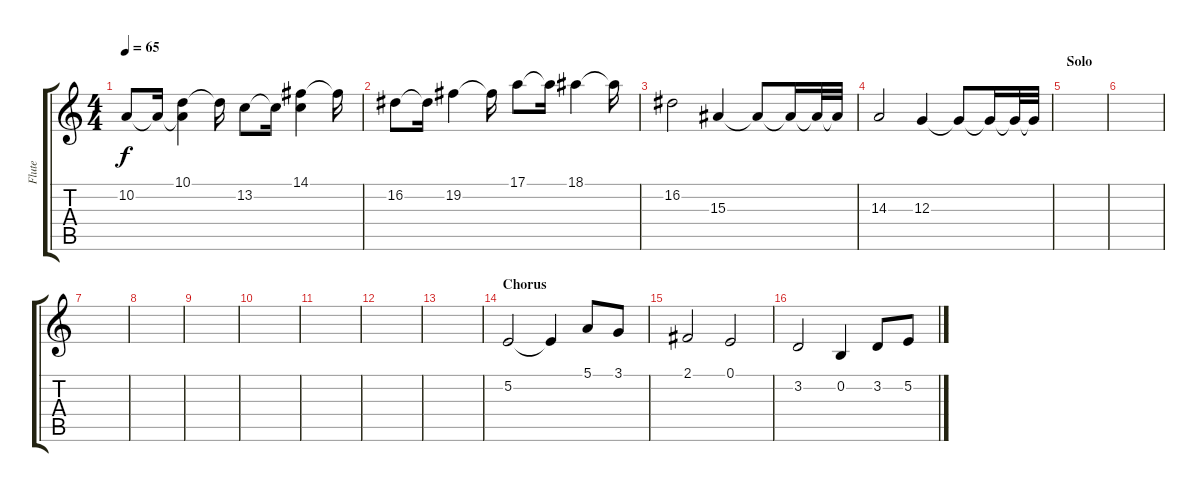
\track ("Flute" "Flute") {instrument sitar}
\staff {score tabs}
\tuning (E4 B3 G3 D3 A2 E2) {hide}
\ts (4 4)
\tempo 65
\clef g2
\ks c
10.2.8{dy f} 10.2{t}.16 (10.1 10.2{t}).4 10.1{t}.16 13.2.8 13.2{t}.16 (14.1 13.2{t}).4 14.1{t}.16 |
16.2.8 16.2{t}.16 19.2.4 19.2{t}.16 17.1.8 17.1{t}.16 18.1.4 18.1{t}.16 |
16.2.2 15.3.4 15.3{t}.8 15.3{t}.16 15.3{t}.32 15.3{t}.32 |
14.3.2 12.3.4 12.3{t}.8 12.3{t}.16 12.3{t}.32 12.3{t}.32 |
\section ("" "Solo")
|
|
|
|
|
|
|
|
|
\section ("" "Chorus")
5.2.2{volume 16 instrument flute} 5.2{t}.4 5.1.8 3.1.8 |
2.1.2 0.1.2 |
3.2.2 0.2.4 3.2.8 5.2.8
